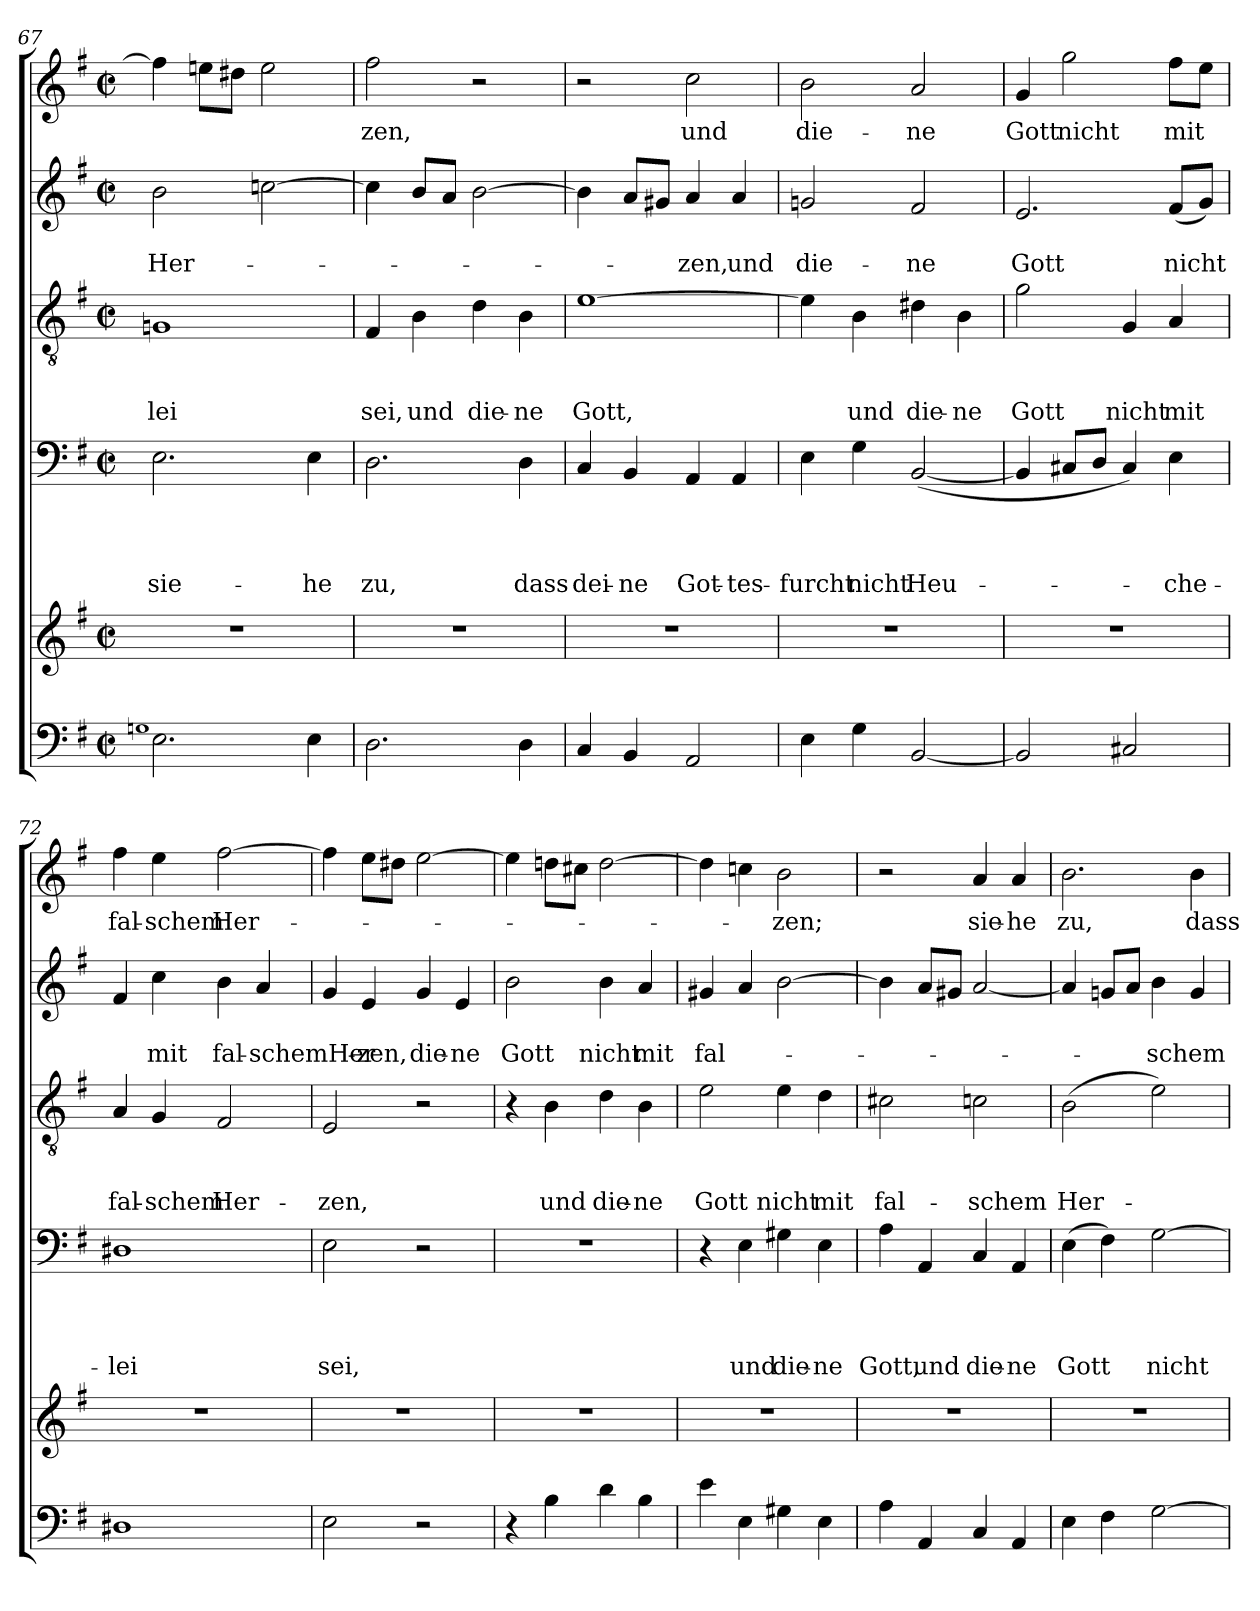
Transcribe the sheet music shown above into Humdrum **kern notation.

**kern	**kern	**kern	**text	**text	**text	**text	**kern	**text	**text	**text	**kern	**text	**text	**kern	**text
*part5	*part5	*part4	*part4	*part4	*part4	*part4	*part3	*part3	*part3	*part3	*part2	*part2	*part2	*part1	*part1
*staff6	*staff5	*staff4	*staff4	*staff4	*staff4	*staff4	*staff3	*staff3	*staff3	*staff3	*staff2	*staff2	*staff2	*staff1	*staff1
!!LO:LB:g=z
*clefF4	*clefG2	*clefF4	*	*	*	*	*clefGv2	*	*	*	*clefG2	*	*	*clefG2	*
*k[f#]	*k[f#]	*k[f#]	*	*	*	*	*k[f#]	*	*	*	*k[f#]	*	*	*k[f#]	*
*G:	*G:	*G:	*	*	*	*	*G:	*	*	*	*G:	*	*	*G:	*
*M2/2	*M2/2	*M2/2	*	*	*	*	*M2/2	*	*	*	*M2/2	*	*	*M2/2	*
*met(c|)	*met(c|)	*met(c|)	*	*	*	*	*met(c|)	*	*	*	*met(c|)	*	*	*met(c|)	*
=67	=67	=67	=67	=67	=67	=67	=67	=67	=67	=67	=67	=67	=67	=67	=67
1qGn	.	.	.	.	.	.	.	.	.	.	.	.	.	.	.
!	!	!	!	!	!	!LO:LY:b	!	!	!	!LO:LY:b	!	!	!LO:LY:b	!	!
2.E\	1r	2.E\	.	.	.	sie-	1Gn	.	.	-lei	2b\	.	Her-	4ff#\]	.
.	.	.	.	.	.	.	.	.	.	.	.	.	.	8een\L	.
.	.	.	.	.	.	.	.	.	.	.	.	.	.	8dd#X\J	.
.	.	.	.	.	.	.	.	.	.	.	[>2ccn\	.	.	2ee\	.
!	!	!	!	!	!	!LO:LY:b	!	!	!	!	!	!	!	!	!
4E\	.	4E\	.	.	.	-he	.	.	.	.	.	.	.	.	.
=68	=68	=68	=68	=68	=68	=68	=68	=68	=68	=68	=68	=68	=68	=68	=68
!	!	!	!	!	!	!LO:LY:b	!	!	!	!LO:LY:b	!	!	!	!	!LO:LY:b
2.D\	1r	2.D\	.	.	.	zu,	4F#/	.	.	sei,	4ccn\]	.	.	2ff#\	-zen,
!	!	!	!	!	!	!	!	!	!	!LO:LY:b	!	!	!	!	!
.	.	.	.	.	.	.	4B\	.	.	und	8b/L	.	.	.	.
.	.	.	.	.	.	.	.	.	.	.	8a/J	.	.	.	.
!	!	!	!	!	!	!	!	!	!	!LO:LY:b	!	!	!	!	!
.	.	.	.	.	.	.	4d\	.	.	die-	[>2b\	.	.	2r	.
!	!	!	!	!	!	!LO:LY:b	!	!	!	!LO:LY:b	!	!	!	!	!
4D\	.	4D\	.	.	.	dass	4B\	.	.	-ne	.	.	.	.	.
=69	=69	=69	=69	=69	=69	=69	=69	=69	=69	=69	=69	=69	=69	=69	=69
!	!	!	!	!	!	!LO:LY:b	!	!	!	!LO:LY:b	!	!	!	!	!
4C/	1r	4C/	.	.	.	dei-	[>1e	.	.	Gott,	4b\]	.	.	2r	.
!	!	!	!	!	!	!LO:LY:b	!	!	!	!	!	!	!	!	!
4BB/	.	4BB/	.	.	.	-ne	.	.	.	.	8a/L	.	.	.	.
.	.	.	.	.	.	.	.	.	.	.	8g#X/J	.	.	.	.
!	!	!	!	!	!	!LO:LY:b	!	!	!	!	!	!	!LO:LY:b	!	!LO:LY:b
2AA/	.	4AA/	.	.	.	Got-	.	.	.	.	4a/	.	-zen,	2cc\	und
!	!	!	!	!	!	!LO:LY:b:rj	!	!	!	!	!	!	!LO:LY:b	!	!
.	.	4AA/	.	.	.	-tes-	.	.	.	.	4a/	.	und	.	.
=70	=70	=70	=70	=70	=70	=70	=70	=70	=70	=70	=70	=70	=70	=70	=70
!	!	!	!	!	!	!LO:LY:b	!	!	!	!	!	!	!LO:LY:b	!	!LO:LY:b
4E\	1r	4E\	.	.	.	-furcht	4e\]	.	.	.	2gn/	.	die-	2b\	die-
!	!	!	!	!	!	!LO:LY:b	!	!	!	!LO:LY:b	!	!	!	!	!
4G\	.	4G\	.	.	.	nicht	4B\	.	.	und	.	.	.	.	.
!	!	!	!	!	!	!LO:LY:b	!	!	!	!LO:LY:b	!	!	!LO:LY:b	!	!LO:LY:b
[<2BB/	.	([<2BB/	.	.	.	Heu-	4d#X\	.	.	die-	2f#/	.	-ne	2a/	-ne
!	!	!	!	!	!	!	!	!	!	!LO:LY:b	!	!	!	!	!
.	.	.	.	.	.	.	4B\	.	.	-ne	.	.	.	.	.
=71	=71	=71	=71	=71	=71	=71	=71	=71	=71	=71	=71	=71	=71	=71	=71
!	!	!	!	!	!	!	!	!	!	!LO:LY:b	!	!	!LO:LY:b	!	!LO:LY:b
2BB/]	1r	4BB/]	.	.	.	.	2g\	.	.	Gott	2.e/	.	Gott	4g/	Gott
!	!	!	!	!	!	!	!	!	!	!	!	!	!	!	!LO:LY:b
.	.	8C#X/L	.	.	.	.	.	.	.	.	.	.	.	2gg\	nicht
.	.	8D/J	.	.	.	.	.	.	.	.	.	.	.	.	.
!	!	!	!	!	!	!	!	!	!	!LO:LY:b	!	!	!	!	!
2C#X/	.	4C#/)	.	.	.	.	4G/	.	.	nicht	.	.	.	.	.
!	!	!	!	!	!	!LO:LY:b	!	!	!	!LO:LY:b	!	!	!LO:LY:b	!	!LO:LY:b
.	.	4E\	.	.	.	-che-	4A/	.	.	mit	(<8f#/L	.	nicht	8ff#\L	mit
.	.	.	.	.	.	.	.	.	.	.	8g/J)	.	.	8ee\J	.
!!LO:PB:g=z
=72	=72	=72	=72	=72	=72	=72	=72	=72	=72	=72	=72	=72	=72	=72	=72
!	!	!	!	!	!	!LO:LY:b	!	!	!	!LO:LY:b	!	!	!	!	!LO:LY:b
1D#X	1r	1D#X	.	.	.	-lei	4A/	.	.	fal-	4f#/	.	.	4ff#\	fal-
!	!	!	!	!	!	!	!	!	!	!LO:LY:b	!	!	!LO:LY:b	!	!LO:LY:b
.	.	.	.	.	.	.	4G/	.	.	-schem	4cc\	.	mit	4ee\	-schem
!	!	!	!	!	!	!	!	!	!	!LO:LY:b	!	!	!LO:LY:b	!	!LO:LY:b
.	.	.	.	.	.	.	2F#/	.	.	Her-	4b\	.	fal-	[>2ff#\	Her-
!	!	!	!	!	!	!	!	!	!	!	!	!	!LO:LY:b	!	!
.	.	.	.	.	.	.	.	.	.	.	4a/	.	-schemHer-	.	.
=73	=73	=73	=73	=73	=73	=73	=73	=73	=73	=73	=73	=73	=73	=73	=73
!	!	!	!	!	!	!LO:LY:b	!	!	!	!LO:LY:b	!	!	!	!	!
2E\	1r	2E\	.	.	.	sei,	2E/	.	.	-zen,	4g/	.	.	4ff#\]	.
!	!	!	!	!	!	!	!	!	!	!	!	!	!LO:LY:b	!	!
.	.	.	.	.	.	.	.	.	.	.	4e/	.	-zen,	8ee\L	.
.	.	.	.	.	.	.	.	.	.	.	.	.	.	8dd#X\J	.
!	!	!	!	!	!	!	!	!	!	!	!	!	!LO:LY:b	!	!
2r	.	2r	.	.	.	.	2r	.	.	.	4g/	.	die-	[>2ee\	.
!	!	!	!	!	!	!	!	!	!	!	!	!	!LO:LY:b:rj	!	!
.	.	.	.	.	.	.	.	.	.	.	4e/	.	-ne	.	.
=74	=74	=74	=74	=74	=74	=74	=74	=74	=74	=74	=74	=74	=74	=74	=74
!	!	!	!	!	!	!	!	!	!	!	!	!	!LO:LY:b	!	!
4r	1r	1r	.	.	.	.	4r	.	.	.	2b\	.	Gott	4ee\]	.
!	!	!	!	!	!	!	!	!	!	!LO:LY:b	!	!	!	!	!
4B\	.	.	.	.	.	.	4B\	.	.	und	.	.	.	8ddn\L	.
.	.	.	.	.	.	.	.	.	.	.	.	.	.	8cc#X\J	.
!	!	!	!	!	!	!	!	!	!	!LO:LY:b	!	!	!LO:LY:b	!	!
4d\	.	.	.	.	.	.	4d\	.	.	die-	4b\	.	nicht	[>2dd\	.
!	!	!	!	!	!	!	!	!	!	!LO:LY:b	!	!	!LO:LY:b	!	!
4B\	.	.	.	.	.	.	4B\	.	.	-ne	4a/	.	mit	.	.
=75	=75	=75	=75	=75	=75	=75	=75	=75	=75	=75	=75	=75	=75	=75	=75
!	!	!	!	!	!	!	!	!	!	!LO:LY:b	!	!	!LO:LY:b	!	!
4e\	1r	4r	.	.	.	.	2e\	.	.	Gott	4g#X/	.	fal-	4dd\]	.
!	!	!	!	!	!	!LO:LY:b	!	!	!	!	!	!	!	!	!
4E\	.	4E\	.	.	.	und	.	.	.	.	4a/	.	.	4ccn\	.
!	!	!	!	!	!	!LO:LY:b	!	!	!	!LO:LY:b	!	!	!	!	!LO:LY:b
4G#X\	.	4G#X\	.	.	.	die-	4e\	.	.	nicht	[>2b\	.	.	2b\	-zen;
!	!	!	!	!	!	!LO:LY:b	!	!	!	!LO:LY:b	!	!	!	!	!
4E\	.	4E\	.	.	.	-ne	4d\	.	.	mit	.	.	.	.	.
=76	=76	=76	=76	=76	=76	=76	=76	=76	=76	=76	=76	=76	=76	=76	=76
!	!	!	!	!	!	!LO:LY:b	!	!	!	!LO:LY:b	!	!	!	!	!
4A\	1r	4A\	.	.	.	Gott,	2c#X\	.	.	fal-	4b\]	.	.	2r	.
!	!	!	!	!	!	!LO:LY:b	!	!	!	!	!	!	!	!	!
4AA/	.	4AA/	.	.	.	und	.	.	.	.	8a/L	.	.	.	.
.	.	.	.	.	.	.	.	.	.	.	8g#X/J	.	.	.	.
!	!	!	!	!	!	!LO:LY:b	!	!	!	!LO:LY:b	!	!	!	!	!LO:LY:b
4C/	.	4C/	.	.	.	die-	2cn\	.	.	-schem	[<2a/	.	.	4a/	sie-
!	!	!	!	!	!	!LO:LY:b:rj	!	!	!	!	!	!	!	!	!LO:LY:b:rj
4AA/	.	4AA/	.	.	.	-ne	.	.	.	.	.	.	.	4a/	-he
=77	=77	=77	=77	=77	=77	=77	=77	=77	=77	=77	=77	=77	=77	=77	=77
!	!	!	!	!	!	!LO:LY:b	!	!	!	!LO:LY:b	!	!	!	!	!LO:LY:b
4E\	1r	(>4E\	.	.	.	Gott	(>2B\	.	.	Her-	4a/]	.	.	2.b\	zu,
4F#\	.	4F#\)	.	.	.	.	.	.	.	.	8gn/L	.	.	.	.
.	.	.	.	.	.	.	.	.	.	.	8a/J	.	.	.	.
!	!	!	!	!	!	!LO:LY:b	!	!	!	!	!	!	!LO:LY:b	!	!
[<2G\	.	[<2G\	.	.	.	nicht	2e\)	.	.	.	4b\	.	-schem	.	.
!	!	!	!	!	!	!	!	!	!	!	!	!	!	!	!LO:LY:b
.	.	.	.	.	.	.	.	.	.	.	4g/	.	.	4b\	dass
=	=	=	=	=	=	=	=	=	=	=	=	=	=	=	=
*-	*-	*-	*-	*-	*-	*-	*-	*-	*-	*-	*-	*-	*-	*-	*-
